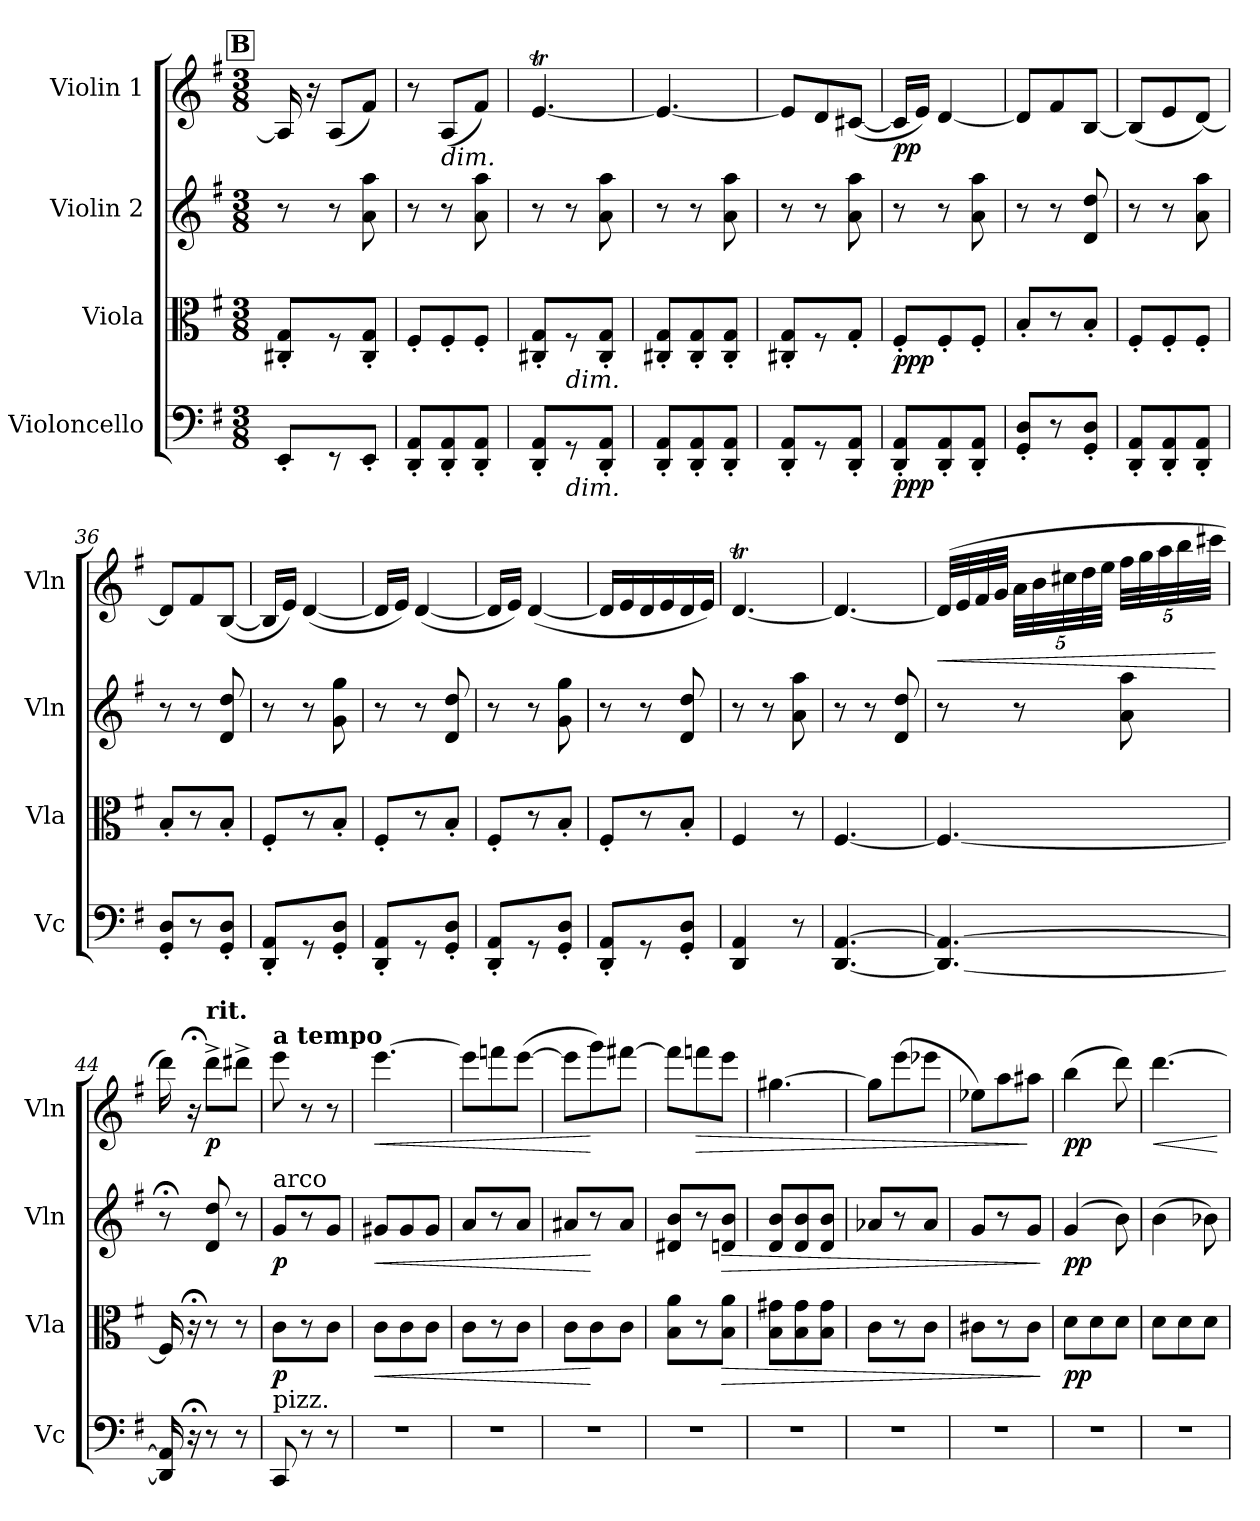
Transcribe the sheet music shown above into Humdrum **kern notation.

**kern	**dynam	**kern	**dynam	**kern	**dynam	**kern	**dynam
*part4	*part4	*part3	*part3	*part2	*part2	*part1	*part1
*staff4	*staff4	*staff3	*staff3	*staff2	*staff2	*staff1	*staff1
*I"Violoncello	*	*I"Viola	*	*I"Violin 2	*	*I"Violin 1	*
*I'Vc	*	*I'Vla	*	*I'Vln	*	*I'Vln	*
*clefF4	*	*clefC3	*	*clefG2	*	*clefG2	*
*k[f#]	*	*k[f#]	*	*k[f#]	*	*k[f#]	*
*M3/8	*	*M3/8	*	*M3/8	*	*M3/8	*
!!LO:REH:place=s1:a:B:cj:fs=14:t=B
=28	=28	=28	=28	=28	=28	=28	=28
8EE'/L	.	8C#X/' 8G/'L	.	8r	.	16A/]	.
.	.	.	.	.	.	16r	.
8r	.	8r	.	8r	.	(8A/L	.
8EE'/J	.	8C#/' 8G/'J	.	8a\ 8aa\	.	8f#/J)	.
=29	=29	=29	=29	=29	=29	=29	=29
8DD/' 8AA/'L	.	8F#'/L	.	8r	.	8r	.
!	!	!	!	!	!	!LO:TX:b:i:t=dim.	!
8DD/' 8AA/'	.	8F#'/	.	8r	.	(8A/L	.
8DD/' 8AA/'J	.	8F#'/J	.	8a\ 8aa\	.	8f#/J)	.
=30	=30	=30	=30	=30	=30	=30	=30
8DD/' 8AA/'L	.	8C#X/' 8G/'L	.	8r	.	[4.eT/	.
!	!	!LO:TX:b:i:t=dim.	!	!	!	!	!
!LO:TX:b:i:t=dim.	!	!	!	!	!	!	!
8r	.	8r	.	8r	.	.	.
8DD/' 8AA/'J	.	8C#/' 8G/'J	.	8a\ 8aa\	.	.	.
=31	=31	=31	=31	=31	=31	=31	=31
8DD/' 8AA/'L	.	8C#X/' 8G/'L	.	8r	.	4.eTTT/_	.
8DD/' 8AA/'	.	8C#/' 8G/'	.	8r	.	.	.
8DD/' 8AA/'J	.	8C#/' 8G/'J	.	8a\ 8aa\	.	.	.
=32	=32	=32	=32	=32	=32	=32	=32
8DD/' 8AA/'L	.	8C#X/' 8G/'L	.	8r	.	8e/L]	.
8r	.	8r	.	8r	.	8d/	.
8DD/' 8AA/'J	.	8G'/J	.	8a\ 8aa\	.	([8c#X/J	.
=33	=33	=33	=33	=33	=33	=33	=33
!	!LO:DY:b	!	!LO:DY:b	!	!	!	!LO:DY:b
8DD/' 8AA/'L	ppp	8F#'/L	ppp	8r	.	16c#/LL]	pp
.	.	.	.	.	.	16e/JJ)	.
8DD/' 8AA/'	.	8F#'/	.	8r	.	[4d/	.
8DD/' 8AA/'J	.	8F#'/J	.	8a\ 8aa\	.	.	.
=34	=34	=34	=34	=34	=34	=34	=34
8GG/' 8D/'L	.	8B'/L	.	8r	.	8d/L]	.
8r	.	8r	.	8r	.	8f#/	.
8GG/' 8D/'J	.	8B'/J	.	8d/ 8dd/	.	[8B/J	.
=35	=35	=35	=35	=35	=35	=35	=35
8DD/' 8AA/'L	.	8F#'/L	.	8r	.	(8B/L]	.
8DD/' 8AA/'	.	8F#'/	.	8r	.	8e/	.
8DD/' 8AA/'J	.	8F#'/J	.	8a\ 8aa\	.	[8d/J)	.
!!LO:PB:g=z
=36	=36	=36	=36	=36	=36	=36	=36
8GG/' 8D/'L	.	8B'/L	.	8r	.	8d/L]	.
8r	.	8r	.	8r	.	8f#/	.
8GG/' 8D/'J	.	8B'/J	.	8d/ 8dd/	.	([8B/J	.
=37	=37	=37	=37	=37	=37	=37	=37
8DD/' 8AA/'L	.	8F#'/L	.	8r	.	16B/LL]	.
.	.	.	.	.	.	16e/JJ)	.
8r	.	8r	.	8r	.	([4d/	.
8GG/' 8D/'J	.	8B'/J	.	8g\ 8gg\	.	.	.
=38	=38	=38	=38	=38	=38	=38	=38
8DD/' 8AA/'L	.	8F#'/L	.	8r	.	16d/LL]	.
.	.	.	.	.	.	16e/JJ)	.
8r	.	8r	.	8r	.	([4d/	.
8GG/' 8D/'J	.	8B'/J	.	8d/ 8dd/	.	.	.
=39	=39	=39	=39	=39	=39	=39	=39
8DD/' 8AA/'L	.	8F#'/L	.	8r	.	16d/LL]	.
.	.	.	.	.	.	16e/JJ)	.
8r	.	8r	.	8r	.	(<[4d/	.
8GG/' 8D/'J	.	8B'/J	.	8g\ 8gg\	.	.	.
=40	=40	=40	=40	=40	=40	=40	=40
8DD/' 8AA/'L	.	8F#'/L	.	8r	.	16d/LL]	.
.	.	.	.	.	.	16e/	.
8r	.	8r	.	8r	.	16d/	.
.	.	.	.	.	.	16e/	.
8GG/' 8D/'J	.	8B'/J	.	8d/ 8dd/	.	16d/	.
.	.	.	.	.	.	16e/JJ)	.
=41	=41	=41	=41	=41	=41	=41	=41
4DD/ 4AA/	.	4F#/	.	8r	.	[4.dT/	.
.	.	.	.	8r	.	.	.
8r	.	8r	.	8a\ 8aa\	.	.	.
=42	=42	=42	=42	=42	=42	=42	=42
[4.DD/ [4.AA/	.	[4.F#/	.	8r	.	4.dTTT/_	.
.	.	.	.	8r	.	.	.
.	.	.	.	8d/ 8dd/	.	.	.
!!LO:LB:g=z
=43	=43	=43	=43	=43	=43	=43	=43
!	!	!	!	!	!	!	!LO:HP:b
4.DD/_ 4.AA/_	.	4.F#/_	.	8r	.	(32d/LLL]	<
.	.	.	.	.	.	32e/	.
.	.	.	.	.	.	32f#/	.
.	.	.	.	.	.	32g/JJJ	.
*	*	*	*	*	*	*Xbrackettup	*
.	.	.	.	8r	.	40a\LLL	.
.	.	.	.	.	.	40b\	.
.	.	.	.	.	.	40cc#X\	.
.	.	.	.	.	.	40dd\	.
.	.	.	.	.	.	40ee\JJJ	.
.	.	.	.	8a\ 8aa\	.	40ff#\LLL	.
.	.	.	.	.	.	40gg\	.
.	.	.	.	.	.	40aa\	.
.	.	.	.	.	.	40bb\	.
.	.	.	.	.	.	40ccc#X\JJJ	.
.	.	.	.	.	.	.	[
!!LO:LB:g=z
=44	=44	=44	=44	=44	=44	=44	=44
16DD/] 16AA/]	.	16F#/]	.	8r;<	.	16ddd\)	.
16r;<	.	16r;<	.	.	.	16r;<	.
!	!	!	!	!	!	!LO:TX:a:B:t=rit.	!
!	!	!	!	!	!	!	!LO:DY:b
8r	.	8r	.	8d/ 8dd/	.	8ddd^\L	p
8r	.	8r	.	8r	.	8ddd#X^\J	.
=45	=45	=45	=45	=45	=45	=45	=45
!!LO:REH:place=s1:a:B:cj:fs=14:t=C
!	!	!	!	!	!	!LO:TX:a:B:t=a tempo	!
!	!	!	!	!LO:TX:a:t=arco	!	!	!
!LO:TX:a:t=pizz.	!	!	!	!	!	!	!
!	!	!	!LO:DY:b	!	!LO:DY:b	!	!
8CC/	.	8c\L	p	8g/L	p	8eee\	.
8r	.	8r	.	8r	.	8r	.
8r	.	8c\J	.	8g/J	.	8r	.
=46	=46	=46	=46	=46	=46	=46	=46
!	!	!	!LO:HP:b	!	!LO:HP:b	!	!LO:HP:b
4.r	.	8c\L	<	8g#X/L	<	[4.eee\	<
.	.	8c\	.	8g#/	.	.	.
.	.	8c\J	.	8g#/J	.	.	.
=47	=47	=47	=47	=47	=47	=47	=47
4.r	.	8c\L	.	8a/L	.	8eee\L]	.
.	.	8r	.	8r	.	8fffn\	.
.	.	8c\J	.	8a/J	.	([8eee\J	.
=48	=48	=48	=48	=48	=48	=48	=48
4.r	.	8c\L	.	8a#X/L	.	8eee\L]	.
.	.	8c\	[	8r	[	8ggg\)	[
.	.	8c\J	.	8a#/J	.	[8fff#X\J	.
=49	=49	=49	=49	=49	=49	=49	=49
4.r	.	8B\ 8a\L	.	8d#X/ 8b/L	.	8fff#\L]	.
!	!	!	!	!	!	!	!LO:HP:b
.	.	8r	.	8r	.	8fffn\	>
!	!	!	!LO:HP:b	!	!LO:HP:b	!	!
.	.	8B\ 8a\J	>	8dn/ 8b/J	>	8eee\J	.
=50	=50	=50	=50	=50	=50	=50	=50
4.r	.	8B\ 8g#X\L	.	8d/ 8b/L	.	[4.gg#X\	.
.	.	8B\ 8g#\	.	8d/ 8b/	.	.	.
.	.	8B\ 8g#\J	.	8d/ 8b/J	.	.	.
=51	=51	=51	=51	=51	=51	=51	=51
4.r	.	8c\L	.	8a-X/L	.	8gg#\L]	.
.	.	8r	.	8r	.	(8eee\	.
.	.	8c\J	.	8a-/J	.	8eee-X\J	.
=52	=52	=52	=52	=52	=52	=52	=52
4.r	.	8c#X\L	.	8g/L	.	8ee-X\L)	.
.	.	8r	.	8r	.	8aa\	.
.	.	8c#\J	.	8g/J	.	8aa#X\J	]
.	.	.	]	.	]	.	.
!!LO:LB:g=z
=53	=53	=53	=53	=53	=53	=53	=53
!	!	!	!LO:DY:b	!	!LO:DY:b	!	!LO:DY:b
4.r	.	8d\L	pp	(4g/	pp	(4bb\	pp
.	.	8d\	.	.	.	.	.
.	.	8d\J	.	8b\)	.	8ddd\)	.
=54	=54	=54	=54	=54	=54	=54	=54
!	!	!	!	!	!	!	!LO:HP:b
4.r	.	8d\L	.	(4b\	.	[4.ddd\	<
.	.	8d\	.	.	.	.	.
.	.	8d\J	.	8b-X\)	.	.	.
.	.	.	.	.	.	.	[
=	=	=	=	=	=	=	=
*-	*-	*-	*-	*-	*-	*-	*-
